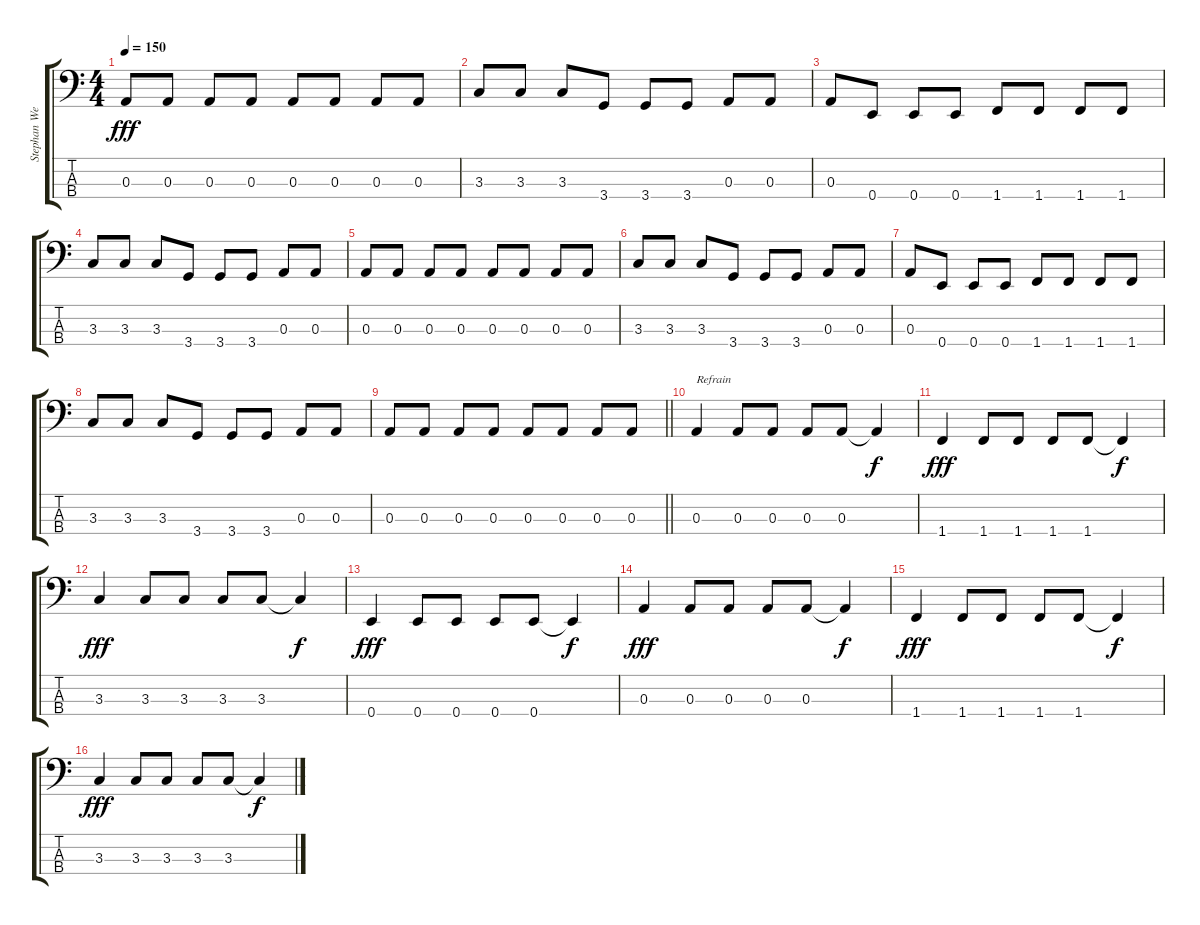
\track ("Stephan Weidner" "Stephan We") {instrument electricbassfinger}
\staff {score tabs}
\tuning (G2 D2 A1 E1) {hide}
\ts (4 4)
\tempo 150
\clef f4
\ks c
0.3.8{dy fff} 0.3.8 0.3.8 0.3.8 0.3.8 0.3.8 0.3.8 0.3.8 |
3.3.8 3.3.8 3.3.8 3.4.8 3.4.8 3.4.8 0.3.8 0.3.8 |
0.3.8 0.4.8 0.4.8 0.4.8 1.4.8 1.4.8 1.4.8 1.4.8 |
3.3.8 3.3.8 3.3.8 3.4.8 3.4.8 3.4.8 0.3.8 0.3.8 |
0.3.8 0.3.8 0.3.8 0.3.8 0.3.8 0.3.8 0.3.8 0.3.8 |
3.3.8 3.3.8 3.3.8 3.4.8 3.4.8 3.4.8 0.3.8 0.3.8 |
0.3.8 0.4.8 0.4.8 0.4.8 1.4.8 1.4.8 1.4.8 1.4.8 |
3.3.8 3.3.8 3.3.8 3.4.8 3.4.8 3.4.8 0.3.8 0.3.8 |
\barLineRight lightlight
0.3.8 0.3.8 0.3.8 0.3.8 0.3.8 0.3.8 0.3.8 0.3.8 |
0.3.4{txt "Refrain"} 0.3.8 0.3.8 0.3.8 0.3.8 0.3{t}.4{dy f} |
1.4.4{dy fff} 1.4.8 1.4.8 1.4.8 1.4.8 1.4{t}.4{dy f} |
3.3.4{dy fff} 3.3.8 3.3.8 3.3.8 3.3.8 3.3{t}.4{dy f} |
0.4.4{dy fff} 0.4.8 0.4.8 0.4.8 0.4.8 0.4{t}.4{dy f} |
0.3.4{dy fff} 0.3.8 0.3.8 0.3.8 0.3.8 0.3{t}.4{dy f} |
1.4.4{dy fff} 1.4.8 1.4.8 1.4.8 1.4.8 1.4{t}.4{dy f} |
3.3.4{dy fff} 3.3.8 3.3.8 3.3.8 3.3.8 3.3{t}.4{dy f}
